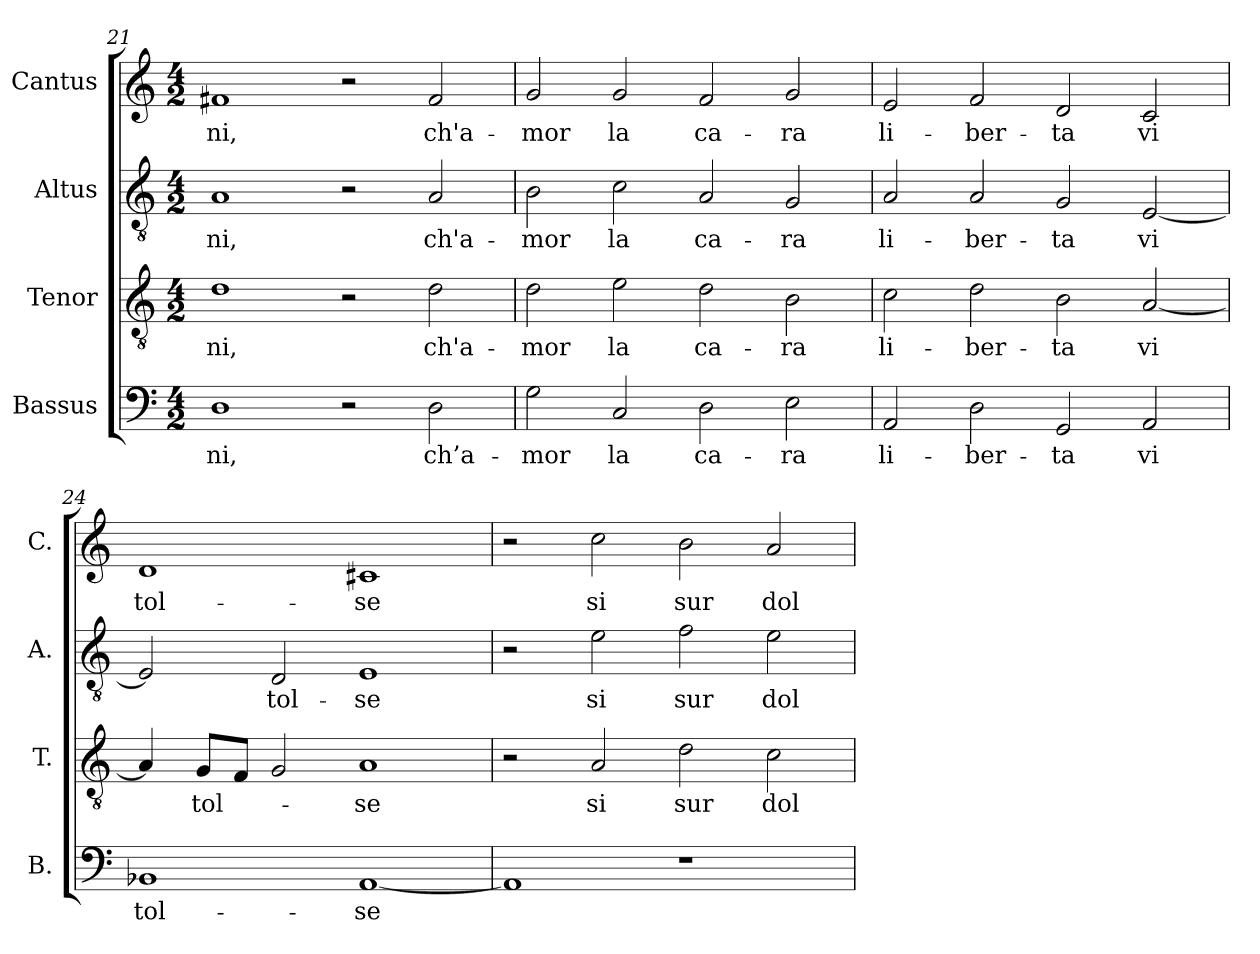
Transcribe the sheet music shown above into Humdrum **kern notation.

**kern	**text	**kern	**text	**kern	**text	**kern	**text
*part4	*part4	*part3	*part3	*part2	*part2	*part1	*part1
*staff4	*staff4	*staff3	*staff3	*staff2	*staff2	*staff1	*staff1
*I"Bassus	*	*I"Tenor	*	*I"Altus	*	*I"Cantus	*
*I'B.	*	*I'T.	*	*I'A.	*	*I'C.	*
*clefF4	*	*clefGv2	*	*clefGv2	*	*clefG2	*
*	*	*ITrd7c12	*	*ITrd7c12	*	*	*
*k[]	*	*k[]	*	*k[]	*	*k[]	*
*C:	*	*C:	*	*C:	*	*C:	*
*M4/2	*	*M4/2	*	*M4/2	*	*M4/2	*
=21	=21	=21	=21	=21	=21	=21	=21
!	!LO:LY:b:color=#000000	!	!	!	!	!	!
!	!	!	!LO:LY:b:color=#000000	!	!	!	!
!	!	!	!	!	!LO:LY:b:color=#000000	!	!
!	!	!	!	!	!	!	!LO:LY:b:color=#000000
1Di	-ni,	1Di	-ni,	1AAi	-ni,	1f#Xi	-ni,
2r	.	2r	.	2r	.	2r	.
!	!LO:LY:b:color=#000000	!	!	!	!	!	!
!	!	!	!LO:LY:b:color=#000000	!	!	!	!
!	!	!	!	!	!LO:LY:b:color=#000000	!	!
!	!	!	!	!	!	!	!LO:LY:b:color=#000000
2Di\	ch’a-	2Di\	ch'a-	2AAi/	ch'a-	2f#i/	ch'a-
=22	=22	=22	=22	=22	=22	=22	=22
!	!LO:LY:b:color=#000000	!	!	!	!	!	!
!	!	!	!LO:LY:b:color=#000000	!	!	!	!
!	!	!	!	!	!LO:LY:b:color=#000000	!	!
!	!	!	!	!	!	!	!LO:LY:b:color=#000000
2Gi\	-mor	2Di\	-mor	2BBi\	-mor	2gi/	-mor
!	!LO:LY:b:color=#000000	!	!	!	!	!	!
!	!	!	!LO:LY:b:color=#000000	!	!	!	!
!	!	!	!	!	!LO:LY:b:color=#000000	!	!
!	!	!	!	!	!	!	!LO:LY:b:color=#000000
2Ci/	la	2Ei\	la	2Ci\	la	2gi/	la
!	!LO:LY:b:color=#000000	!	!	!	!	!	!
!	!	!	!LO:LY:b:color=#000000	!	!	!	!
!	!	!	!	!	!LO:LY:b:color=#000000	!	!
!	!	!	!	!	!	!	!LO:LY:b:color=#000000
2Di\	ca-	2Di\	ca-	2AAi/	ca-	2fi/	ca-
!	!LO:LY:b:color=#000000	!	!	!	!	!	!
!	!	!	!LO:LY:b:color=#000000	!	!	!	!
!	!	!	!	!	!LO:LY:b:color=#000000	!	!
!	!	!	!	!	!	!	!LO:LY:b:color=#000000
2Ei\	-ra	2BBi\	-ra	2GGi/	-ra	2gi/	-ra
=23	=23	=23	=23	=23	=23	=23	=23
!	!LO:LY:b:color=#000000	!	!	!	!	!	!
!	!	!	!LO:LY:b:color=#000000	!	!	!	!
!	!	!	!	!	!LO:LY:b:color=#000000	!	!
!	!	!	!	!	!	!	!LO:LY:b:color=#000000
2AAi/	li-	2Ci\	li-	2AAi/	li-	2ei/	li-
!	!LO:LY:b:color=#000000	!	!	!	!	!	!
!	!	!	!LO:LY:b:color=#000000	!	!	!	!
!	!	!	!	!	!LO:LY:b:color=#000000	!	!
!	!	!	!	!	!	!	!LO:LY:b:color=#000000
2Di\	-ber-	2Di\	-ber-	2AAi/	-ber-	2fi/	-ber-
!	!LO:LY:b:color=#000000	!	!	!	!	!	!
!	!	!	!LO:LY:b:color=#000000	!	!	!	!
!	!	!	!	!	!LO:LY:b:color=#000000	!	!
!	!	!	!	!	!	!	!LO:LY:b:color=#000000
2GGi/	-ta	2BBi\	-ta	2GGi/	-ta	2di/	-ta
!	!LO:LY:b:color=#000000	!	!	!	!	!	!
!	!	!	!LO:LY:b:color=#000000	!	!	!	!
!	!	!	!	!	!LO:LY:b:color=#000000	!	!
!	!	!	!	!	!	!	!LO:LY:b:color=#000000
2AAi/	vi	[<2AAi/	vi	[<2EEi/	vi	2ci/	vi
=24	=24	=24	=24	=24	=24	=24	=24
!	!LO:LY:b:color=#000000	!	!	!	!	!	!
!	!	!	!	!	!	!	!LO:LY:b:color=#000000
1BB-i	tol-	4AAi/]	.	2EEi/]	.	1di	tol-
!	!	!	!LO:LY:b:color=#000000	!	!	!	!
.	.	8GGi/L	tol-	.	.	.	.
.	.	8FFi/J	.	.	.	.	.
!	!	!	!	!	!LO:LY:b:color=#000000	!	!
.	.	2GGi/	.	2DDi/	tol-	.	.
!	!LO:LY:b:color=#000000	!	!	!	!	!	!
!	!	!	!LO:LY:b:color=#000000	!	!	!	!
!	!	!	!	!	!LO:LY:b:color=#000000	!	!
!	!	!	!	!	!	!	!LO:LY:b:color=#000000
[<1AAi	-se	1AAi	-se	1EEi	-se	1c#i	-se
!!LO:LB:g=z
=25	=25	=25	=25	=25	=25	=25	=25
1AAi]	.	2r	.	2r	.	2r	.
!	!	!	!LO:LY:b:color=#000000	!	!	!	!
!	!	!	!	!	!LO:LY:b:color=#000000	!	!
!	!	!	!	!	!	!	!LO:LY:b:color=#000000
.	.	2AAi/	si	2Ei\	si	2cci\	si
!	!	!	!LO:LY:b:color=#000000	!	!	!	!
!	!	!	!	!	!LO:LY:b:color=#000000	!	!
!	!	!	!	!	!	!	!LO:LY:b:color=#000000
1r	.	2Di\	sur	2Fi\	sur	2bi\	sur
!	!	!	!LO:LY:b:color=#000000	!	!	!	!
!	!	!	!	!	!LO:LY:b:color=#000000	!	!
!	!	!	!	!	!	!	!LO:LY:b:color=#000000
.	.	2Ci\	dol-	2Ei\	dol-	2ai/	dol-
=	=	=	=	=	=	=	=
*-	*-	*-	*-	*-	*-	*-	*-
